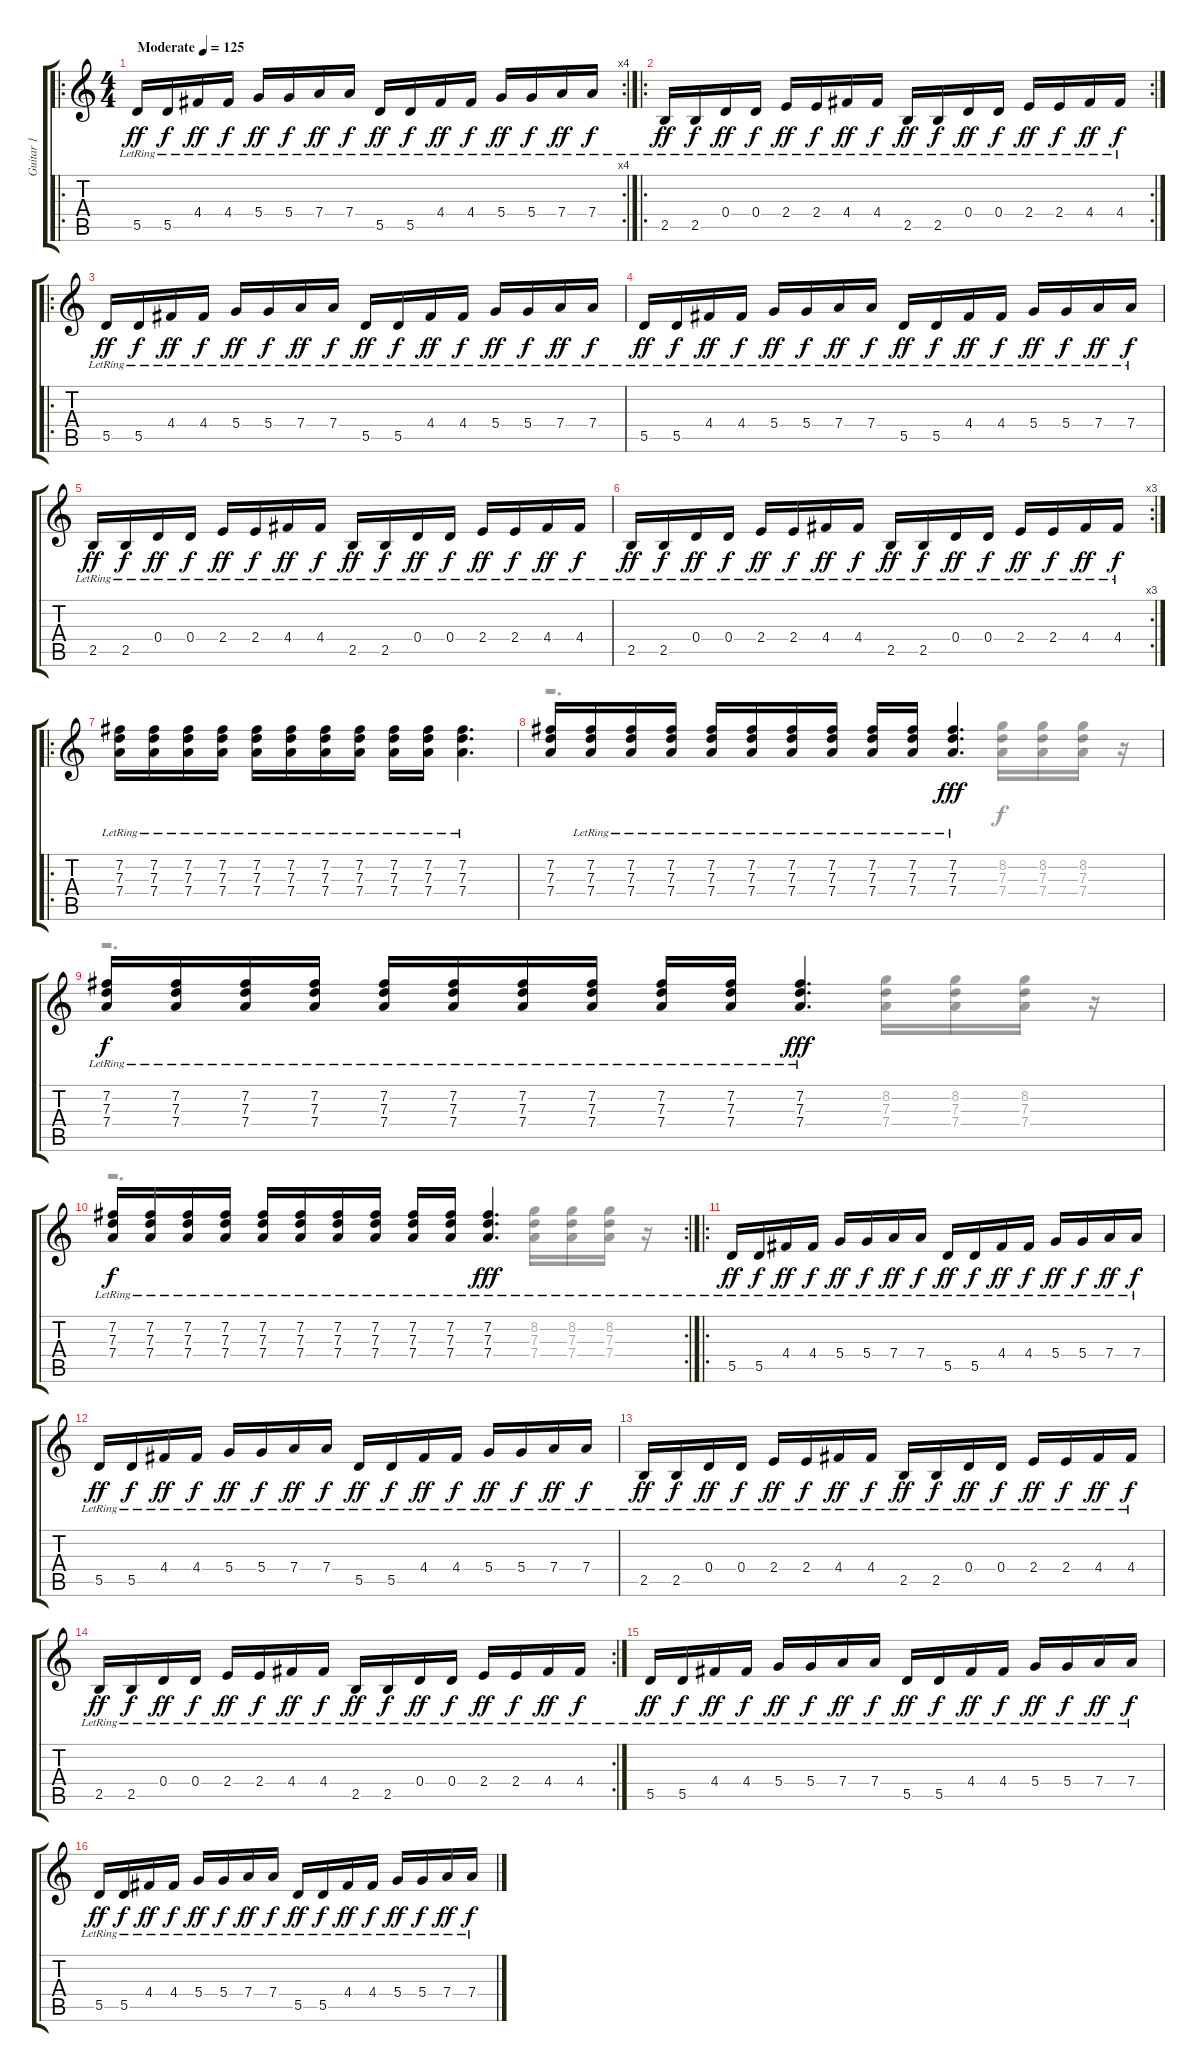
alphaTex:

\track ("Guitar 1" "Guitar 1") {instrument electricguitarjazz}
\staff {score tabs}
\tuning (E4 B3 G3 D3 A2 E2) {hide}
\voice
\ro
\rc 4
\ts (4 4)
\tempo (125 "Moderate")
\clef g2
\ks c
5.5{lr}.16{dy ff instrument electricguitarjazz} 5.5{lr}.16{dy f} 4.4{lr}.16{dy ff} 4.4{lr}.16{dy f} 5.4{lr}.16{dy ff} 5.4{lr}.16{dy f} 7.4{lr}.16{dy ff} 7.4{lr}.16{dy f} 5.5{lr}.16{dy ff} 5.5{lr}.16{dy f} 4.4{lr}.16{dy ff} 4.4{lr}.16{dy f} 5.4{lr}.16{dy ff} 5.4{lr}.16{dy f} 7.4{lr}.16{dy ff} 7.4{lr}.16{dy f} |
\ro
\rc 2
2.5{lr}.16{dy ff} 2.5{lr}.16{dy f} 0.4{lr}.16{dy ff} 0.4{lr}.16{dy f} 2.4{lr}.16{dy ff} 2.4{lr}.16{dy f} 4.4{lr}.16{dy ff} 4.4{lr}.16{dy f} 2.5{lr}.16{dy ff} 2.5{lr}.16{dy f} 0.4{lr}.16{dy ff} 0.4{lr}.16{dy f} 2.4{lr}.16{dy ff} 2.4{lr}.16{dy f} 4.4{lr}.16{dy ff} 4.4{lr}.16{dy f} |
\ro
5.5{lr}.16{dy ff} 5.5{lr}.16{dy f} 4.4{lr}.16{dy ff} 4.4{lr}.16{dy f} 5.4{lr}.16{dy ff} 5.4{lr}.16{dy f} 7.4{lr}.16{dy ff} 7.4{lr}.16{dy f} 5.5{lr}.16{dy ff} 5.5{lr}.16{dy f} 4.4{lr}.16{dy ff} 4.4{lr}.16{dy f} 5.4{lr}.16{dy ff} 5.4{lr}.16{dy f} 7.4{lr}.16{dy ff} 7.4{lr}.16{dy f} |
5.5{lr}.16{dy ff} 5.5{lr}.16{dy f} 4.4{lr}.16{dy ff} 4.4{lr}.16{dy f} 5.4{lr}.16{dy ff} 5.4{lr}.16{dy f} 7.4{lr}.16{dy ff} 7.4{lr}.16{dy f} 5.5{lr}.16{dy ff} 5.5{lr}.16{dy f} 4.4{lr}.16{dy ff} 4.4{lr}.16{dy f} 5.4{lr}.16{dy ff} 5.4{lr}.16{dy f} 7.4{lr}.16{dy ff} 7.4{lr}.16{dy f} |
2.5{lr}.16{dy ff} 2.5{lr}.16{dy f} 0.4{lr}.16{dy ff} 0.4{lr}.16{dy f} 2.4{lr}.16{dy ff} 2.4{lr}.16{dy f} 4.4{lr}.16{dy ff} 4.4{lr}.16{dy f} 2.5{lr}.16{dy ff} 2.5{lr}.16{dy f} 0.4{lr}.16{dy ff} 0.4{lr}.16{dy f} 2.4{lr}.16{dy ff} 2.4{lr}.16{dy f} 4.4{lr}.16{dy ff} 4.4{lr}.16{dy f} |
\rc 3
2.5{lr}.16{dy ff} 2.5{lr}.16{dy f} 0.4{lr}.16{dy ff} 0.4{lr}.16{dy f} 2.4{lr}.16{dy ff} 2.4{lr}.16{dy f} 4.4{lr}.16{dy ff} 4.4{lr}.16{dy f} 2.5{lr}.16{dy ff} 2.5{lr}.16{dy f} 0.4{lr}.16{dy ff} 0.4{lr}.16{dy f} 2.4{lr}.16{dy ff} 2.4{lr}.16{dy f} 4.4{lr}.16{dy ff} 4.4{lr}.16{dy f} |
\ro
(7.2 7.3 7.4{lr}).16 (7.2 7.3 7.4{lr}).16 (7.2 7.3 7.4{lr}).16 (7.2 7.3 7.4{lr}).16 (7.2 7.3 7.4{lr}).16 (7.2 7.3 7.4{lr}).16 (7.2 7.3 7.4{lr}).16 (7.2 7.3 7.4{lr}).16 (7.2 7.3 7.4{lr}).16 (7.2 7.3 7.4{lr}).16 (7.2 7.3 7.4{lr}).4{d} |
(7.2 7.3 7.4).16 (7.2 7.3 7.4{lr}).16 (7.2 7.3 7.4{lr}).16 (7.2 7.3 7.4{lr}).16 (7.2 7.3 7.4{lr}).16 (7.2 7.3 7.4{lr}).16 (7.2 7.3 7.4{lr}).16 (7.2 7.3 7.4{lr}).16 (7.2 7.3 7.4{lr}).16 (7.2 7.3 7.4{lr}).16 (7.2 7.3 7.4{lr}).4{d dy fff} |
(7.2 7.3 7.4{lr}).16{dy f} (7.2 7.3 7.4{lr}).16 (7.2 7.3 7.4{lr}).16 (7.2 7.3 7.4{lr}).16 (7.2 7.3 7.4{lr}).16 (7.2 7.3 7.4{lr}).16 (7.2 7.3 7.4{lr}).16 (7.2 7.3 7.4{lr}).16 (7.2 7.3 7.4{lr}).16 (7.2 7.3 7.4{lr}).16 (7.2 7.3 7.4{lr}).4{d dy fff} |
\rc 2
(7.2 7.3 7.4{lr}).16{dy f} (7.2 7.3 7.4{lr}).16 (7.2 7.3 7.4{lr}).16 (7.2 7.3 7.4{lr}).16 (7.2 7.3 7.4{lr}).16 (7.2 7.3 7.4{lr}).16 (7.2 7.3 7.4{lr}).16 (7.2 7.3 7.4{lr}).16 (7.2 7.3 7.4{lr}).16 (7.2 7.3 7.4{lr}).16 (7.2 7.3 7.4{lr}).4{d dy fff} |
\ro
5.5{lr}.16{dy ff} 5.5{lr}.16{dy f} 4.4{lr}.16{dy ff} 4.4{lr}.16{dy f} 5.4{lr}.16{dy ff} 5.4{lr}.16{dy f} 7.4{lr}.16{dy ff} 7.4{lr}.16{dy f} 5.5{lr}.16{dy ff} 5.5{lr}.16{dy f} 4.4{lr}.16{dy ff} 4.4{lr}.16{dy f} 5.4{lr}.16{dy ff} 5.4{lr}.16{dy f} 7.4{lr}.16{dy ff} 7.4{lr}.16{dy f} |
5.5{lr}.16{dy ff} 5.5{lr}.16{dy f} 4.4{lr}.16{dy ff} 4.4{lr}.16{dy f} 5.4{lr}.16{dy ff} 5.4{lr}.16{dy f} 7.4{lr}.16{dy ff} 7.4{lr}.16{dy f} 5.5{lr}.16{dy ff} 5.5{lr}.16{dy f} 4.4{lr}.16{dy ff} 4.4{lr}.16{dy f} 5.4{lr}.16{dy ff} 5.4{lr}.16{dy f} 7.4{lr}.16{dy ff} 7.4{lr}.16{dy f} |
2.5{lr}.16{dy ff} 2.5{lr}.16{dy f} 0.4{lr}.16{dy ff} 0.4{lr}.16{dy f} 2.4{lr}.16{dy ff} 2.4{lr}.16{dy f} 4.4{lr}.16{dy ff} 4.4{lr}.16{dy f} 2.5{lr}.16{dy ff} 2.5{lr}.16{dy f} 0.4{lr}.16{dy ff} 0.4{lr}.16{dy f} 2.4{lr}.16{dy ff} 2.4{lr}.16{dy f} 4.4{lr}.16{dy ff} 4.4{lr}.16{dy f} |
\rc 2
2.5{lr}.16{dy ff} 2.5{lr}.16{dy f} 0.4{lr}.16{dy ff} 0.4{lr}.16{dy f} 2.4{lr}.16{dy ff} 2.4{lr}.16{dy f} 4.4{lr}.16{dy ff} 4.4{lr}.16{dy f} 2.5{lr}.16{dy ff} 2.5{lr}.16{dy f} 0.4{lr}.16{dy ff} 0.4{lr}.16{dy f} 2.4{lr}.16{dy ff} 2.4{lr}.16{dy f} 4.4{lr}.16{dy ff} 4.4{lr}.16{dy f} |
5.5{lr}.16{dy ff} 5.5{lr}.16{dy f} 4.4{lr}.16{dy ff} 4.4{lr}.16{dy f} 5.4{lr}.16{dy ff} 5.4{lr}.16{dy f} 7.4{lr}.16{dy ff} 7.4{lr}.16{dy f} 5.5{lr}.16{dy ff} 5.5{lr}.16{dy f} 4.4{lr}.16{dy ff} 4.4{lr}.16{dy f} 5.4{lr}.16{dy ff} 5.4{lr}.16{dy f} 7.4{lr}.16{dy ff} 7.4{lr}.16{dy f} |
5.5{lr}.16{dy ff} 5.5{lr}.16{dy f} 4.4{lr}.16{dy ff} 4.4{lr}.16{dy f} 5.4{lr}.16{dy ff} 5.4{lr}.16{dy f} 7.4{lr}.16{dy ff} 7.4{lr}.16{dy f} 5.5{lr}.16{dy ff} 5.5{lr}.16{dy f} 4.4{lr}.16{dy ff} 4.4{lr}.16{dy f} 5.4{lr}.16{dy ff} 5.4{lr}.16{dy f} 7.4{lr}.16{dy ff} 7.4{lr}.16{dy f}
\voice
\clef g2
\ottava regular
\simile none
\ks c
|
|
|
|
|
|
|
r.2{d} (8.2 7.3 7.4).16 (8.2 7.3 7.4).16 (8.2 7.3 7.4).16 r.16 |
r.2{d} (8.2 7.3 7.4).16 (8.2 7.3 7.4).16 (8.2 7.3 7.4).16 r.16 |
r.2{d} (8.2 7.3 7.4).16 (8.2 7.3 7.4).16 (8.2 7.3 7.4).16 r.16 |
|
|
|
|
|
